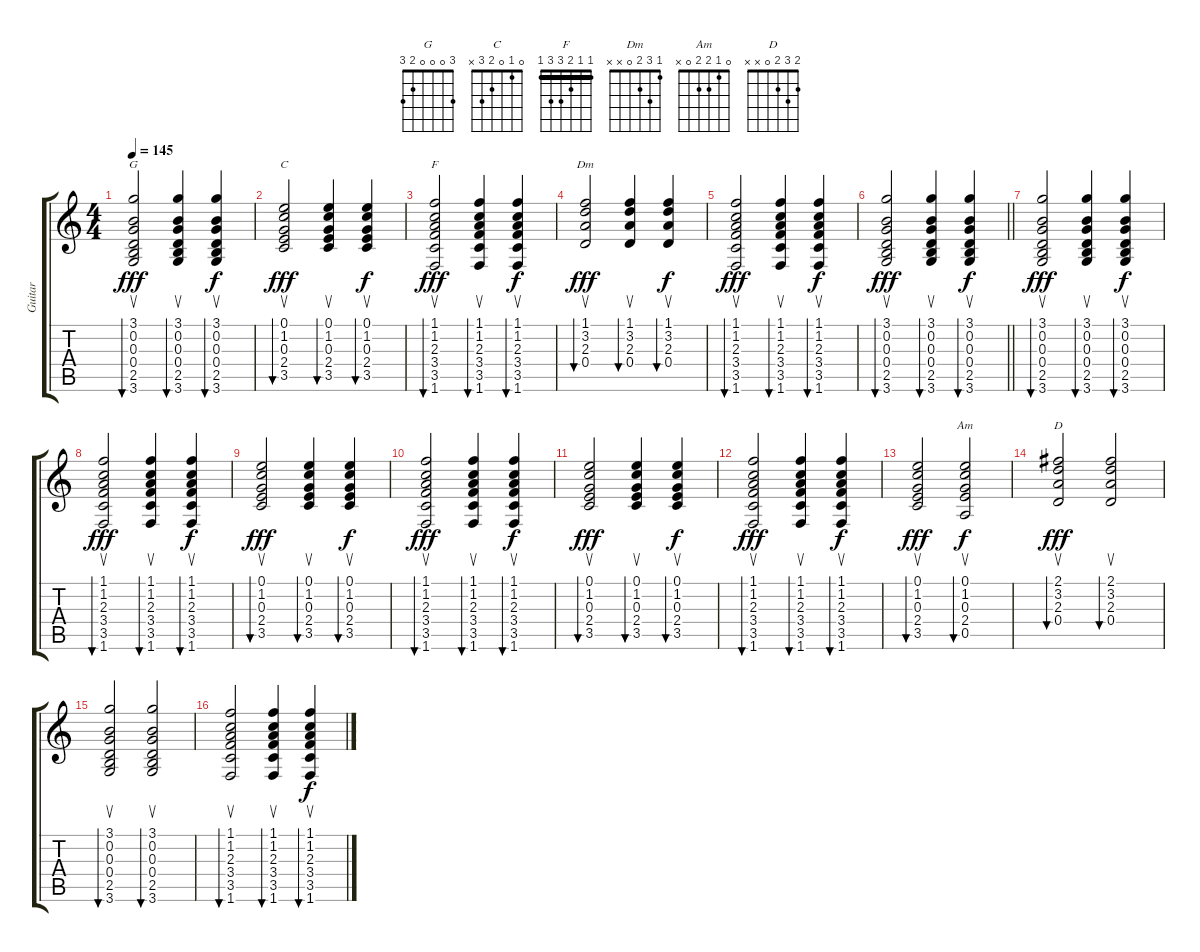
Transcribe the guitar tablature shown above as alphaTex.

\track ("Guitar" "Guitar") {instrument acousticguitarsteel}
\staff {score tabs}
\tuning (E4 B3 G3 D3 A2 E2) {hide}
\chord ("G" 3 0 0 0 2 3)
\chord ("C" 0 1 0 2 3 x)
\chord ("F" 1 1 2 3 3 1) {barre 1}
\chord ("Dm" 1 3 2 0 x x)
\chord ("Am" 0 1 2 2 0 x)
\chord ("D" 2 3 2 0 x x)
\ts (4 4)
\tempo 145
\clef g2
\ks c
(3.1 0.2 0.3 0.4 2.5 3.6).2{su bu 30 ch "G" dy fff} (3.1 0.2 0.3 0.4 2.5 3.6).4{su bu 30} (3.1 0.2 0.3 0.4 2.5 3.6).4{su bu 30 dy f} |
(0.1 1.2 0.3 2.4 3.5).2{su bu 30 ch "C" dy fff} (0.1 1.2 0.3 2.4 3.5).4{su bu 30} (0.1 1.2 0.3 2.4 3.5).4{su bu 30 dy f} |
(1.1 1.2 2.3 3.4 3.5 1.6).2{su bu 30 ch "F" dy fff} (1.1 1.2 2.3 3.4 3.5 1.6).4{su bu 30} (1.1 1.2 2.3 3.4 3.5 1.6).4{su bu 30 dy f} |
(1.1 3.2 2.3 0.4).2{su bu 30 ch "Dm" dy fff} (1.1 3.2 2.3 0.4).4{su bu 30} (1.1 3.2 2.3 0.4).4{su bu 30 dy f} |
(1.1 1.2 2.3 3.4 3.5 1.6).2{su bu 30 dy fff} (1.1 1.2 2.3 3.4 3.5 1.6).4{su bu 30} (1.1 1.2 2.3 3.4 3.5 1.6).4{su bu 30 dy f} |
\barLineRight lightlight
(3.1 0.2 0.3 0.4 2.5 3.6).2{su bu 30 dy fff} (3.1 0.2 0.3 0.4 2.5 3.6).4{su bu 30} (3.1 0.2 0.3 0.4 2.5 3.6).4{su bu 30 dy f} |
(3.1 0.2 0.3 0.4 2.5 3.6).2{su bu 30 dy fff} (3.1 0.2 0.3 0.4 2.5 3.6).4{su bu 30} (3.1 0.2 0.3 0.4 2.5 3.6).4{su bu 30 dy f} |
(1.1 1.2 2.3 3.4 3.5 1.6).2{su bu 30 dy fff} (1.1 1.2 2.3 3.4 3.5 1.6).4{su bu 30} (1.1 1.2 2.3 3.4 3.5 1.6).4{su bu 30 dy f} |
(0.1 1.2 0.3 2.4 3.5).2{su bu 30 dy fff} (0.1 1.2 0.3 2.4 3.5).4{su bu 30} (0.1 1.2 0.3 2.4 3.5).4{su bu 30 dy f} |
(1.1 1.2 2.3 3.4 3.5 1.6).2{su bu 30 dy fff} (1.1 1.2 2.3 3.4 3.5 1.6).4{su bu 30} (1.1 1.2 2.3 3.4 3.5 1.6).4{su bu 30 dy f} |
(0.1 1.2 0.3 2.4 3.5).2{su bu 30 dy fff} (0.1 1.2 0.3 2.4 3.5).4{su bu 30} (0.1 1.2 0.3 2.4 3.5).4{su bu 30 dy f} |
(1.1 1.2 2.3 3.4 3.5 1.6).2{su bu 30 dy fff} (1.1 1.2 2.3 3.4 3.5 1.6).4{su bu 30} (1.1 1.2 2.3 3.4 3.5 1.6).4{su bu 30 dy f} |
(0.1 1.2 0.3 2.4 3.5).2{su bu 30 dy fff} (0.1 1.2 0.3 2.4 0.5).2{su bu 30 ch "Am" dy f} |
(2.1 3.2 2.3 0.4).2{su bu 30 ch "D" dy fff} (2.1 3.2 2.3 0.4).2{su bu 30} |
(3.1 0.2 0.3 0.4 2.5 3.6).2{su bu 30} (3.1 0.2 0.3 0.4 2.5 3.6).2{su bu 30} |
(1.1 1.2 2.3 3.4 3.5 1.6).2{su bu 30} (1.1 1.2 2.3 3.4 3.5 1.6).4{su bu 30} (1.1 1.2 2.3 3.4 3.5 1.6).4{su bu 30 dy f}
